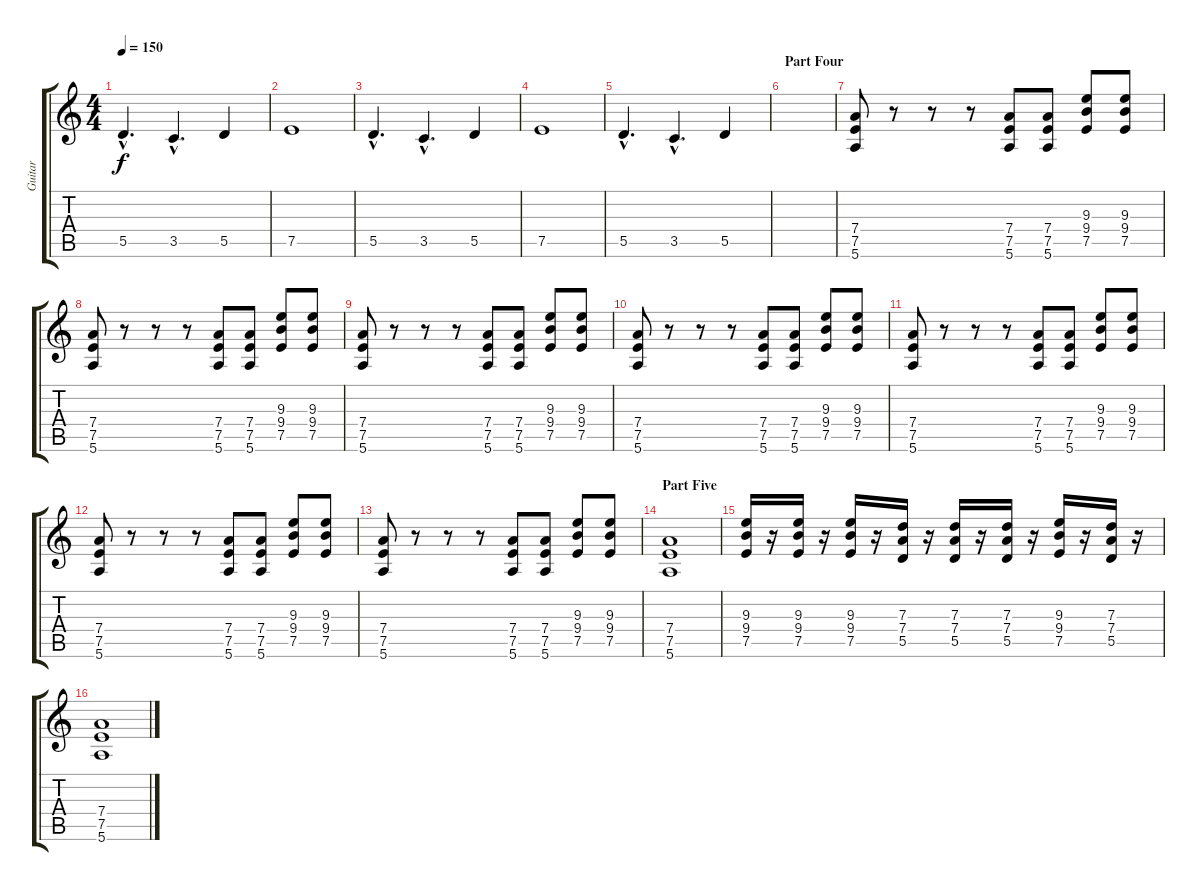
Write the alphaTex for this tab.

\track ("Guitar" "Guitar") {instrument overdrivenguitar}
\staff {score tabs}
\tuning (E4 B3 G3 D3 A2 E2) {hide}
\ts (4 4)
\tempo 150
\clef g2
\ks c
5.5{hac}.4{d dy f} 3.5{hac}.4{d} 5.5.4 |
7.5.1 |
5.5{hac}.4{d} 3.5{hac}.4{d} 5.5.4 |
7.5.1 |
5.5{hac}.4{d} 3.5{hac}.4{d} 5.5.4 |
\section ("" "Part Four")
|
(7.4 7.5 5.6).8 r.8 r.8 r.8 (7.4 7.5 5.6).8 (7.4 7.5 5.6).8 (9.3 9.4 7.5).8 (9.3 9.4 7.5).8 |
(7.4 7.5 5.6).8 r.8 r.8 r.8 (7.4 7.5 5.6).8 (7.4 7.5 5.6).8 (9.3 9.4 7.5).8 (9.3 9.4 7.5).8 |
(7.4 7.5 5.6).8 r.8 r.8 r.8 (7.4 7.5 5.6).8 (7.4 7.5 5.6).8 (9.3 9.4 7.5).8 (9.3 9.4 7.5).8 |
(7.4 7.5 5.6).8 r.8 r.8 r.8 (7.4 7.5 5.6).8 (7.4 7.5 5.6).8 (9.3 9.4 7.5).8 (9.3 9.4 7.5).8 |
(7.4 7.5 5.6).8 r.8 r.8 r.8 (7.4 7.5 5.6).8 (7.4 7.5 5.6).8 (9.3 9.4 7.5).8 (9.3 9.4 7.5).8 |
(7.4 7.5 5.6).8 r.8 r.8 r.8 (7.4 7.5 5.6).8 (7.4 7.5 5.6).8 (9.3 9.4 7.5).8 (9.3 9.4 7.5).8 |
(7.4 7.5 5.6).8 r.8 r.8 r.8 (7.4 7.5 5.6).8 (7.4 7.5 5.6).8 (9.3 9.4 7.5).8 (9.3 9.4 7.5).8 |
\section ("" "Part Five")
(7.4 7.5 5.6).1 |
(9.3 9.4 7.5).16 r.16 (9.3 9.4 7.5).16 r.16 (9.3 9.4 7.5).16 r.16 (7.3 7.4 5.5).16 r.16 (7.3 7.4 5.5).16 r.16 (7.3 7.4 5.5).16 r.16 (9.3 9.4 7.5).16 r.16 (7.3 7.4 5.5).16 r.16 |
(7.4 7.5 5.6).1
